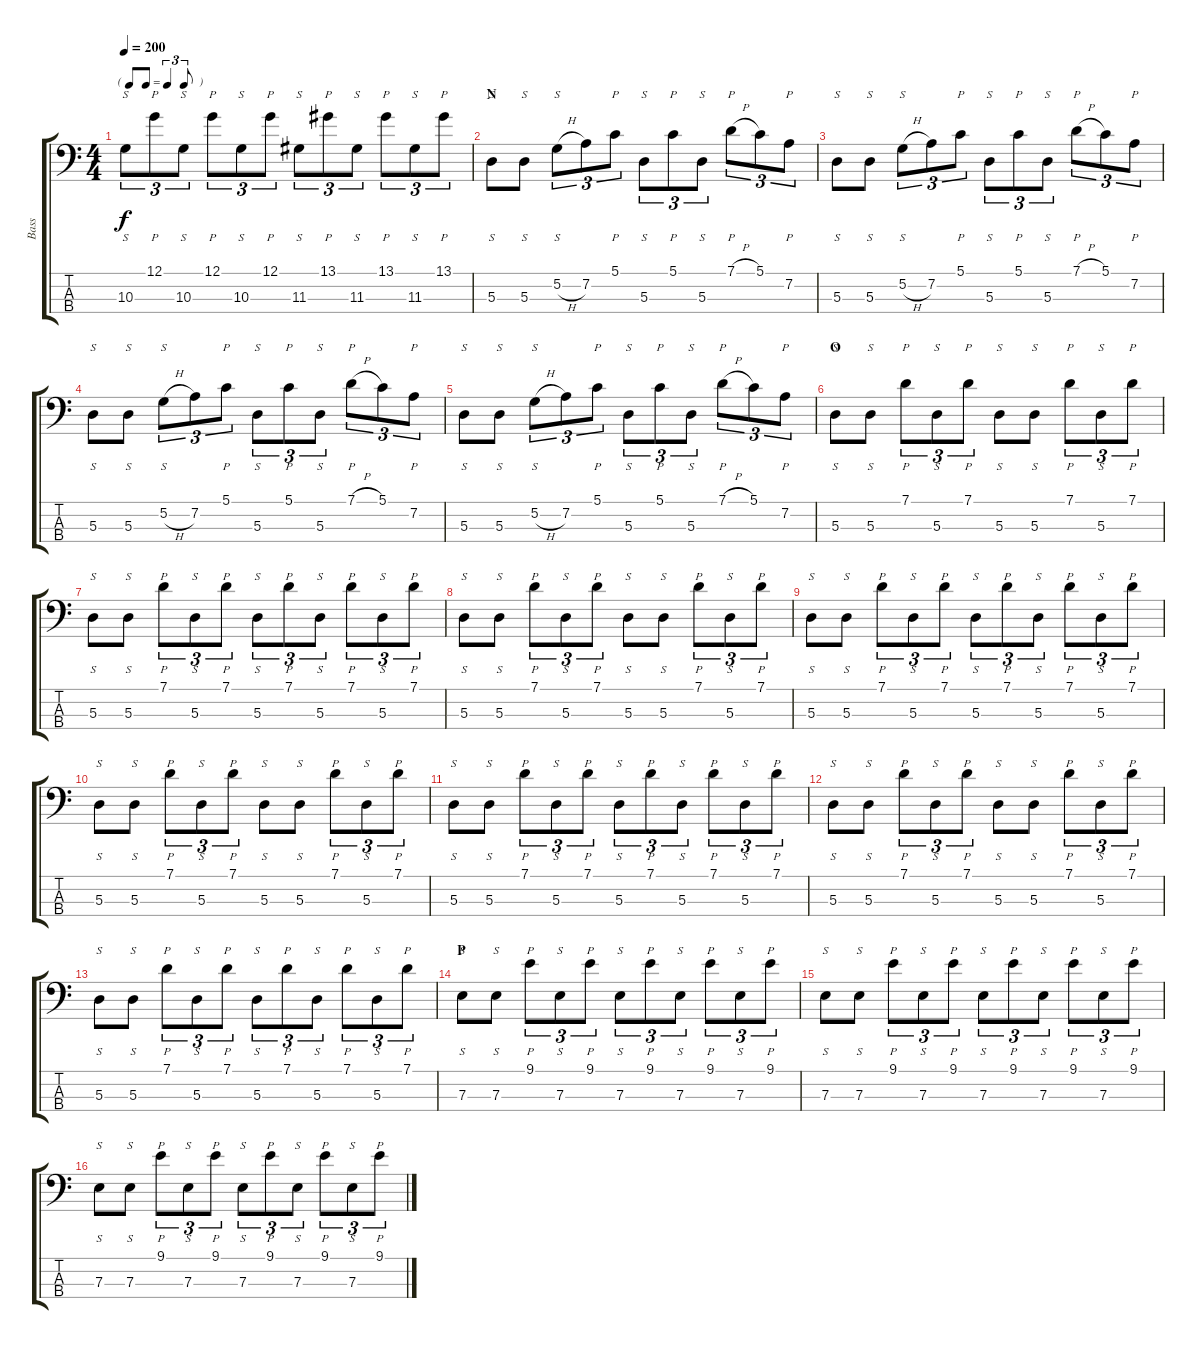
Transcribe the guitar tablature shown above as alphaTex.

\track ("Bass" "Bass") {instrument slapbass1}
\staff {score tabs}
\tuning (G2 D2 A1 E1) {hide}
\ts (4 4)
\tf triplet8th
\tempo 200
\clef f4
\ks c
10.3.8{s tu (3 2) dy f} 12.1.8{p tu (3 2)} 10.3.8{s tu (3 2)} 12.1.8{p tu (3 2)} 10.3.8{s tu (3 2)} 12.1.8{p tu (3 2)} 11.3.8{s tu (3 2)} 13.1.8{p tu (3 2)} 11.3.8{s tu (3 2)} 13.1.8{p tu (3 2)} 11.3.8{s tu (3 2)} 13.1.8{p tu (3 2)} |
\section ("" "N")
5.3.8{s} 5.3.8{s} 5.2{h}.8{s tu (3 2)} 7.2.8{tu (3 2)} 5.1.8{p tu (3 2)} 5.3.8{s tu (3 2)} 5.1.8{p tu (3 2)} 5.3.8{s tu (3 2)} 7.1{h}.8{p tu (3 2)} 5.1.8{tu (3 2)} 7.2.8{p tu (3 2)} |
5.3.8{s} 5.3.8{s} 5.2{h}.8{s tu (3 2)} 7.2.8{tu (3 2)} 5.1.8{p tu (3 2)} 5.3.8{s tu (3 2)} 5.1.8{p tu (3 2)} 5.3.8{s tu (3 2)} 7.1{h}.8{p tu (3 2)} 5.1.8{tu (3 2)} 7.2.8{p tu (3 2)} |
5.3.8{s} 5.3.8{s} 5.2{h}.8{s tu (3 2)} 7.2.8{tu (3 2)} 5.1.8{p tu (3 2)} 5.3.8{s tu (3 2)} 5.1.8{p tu (3 2)} 5.3.8{s tu (3 2)} 7.1{h}.8{p tu (3 2)} 5.1.8{tu (3 2)} 7.2.8{p tu (3 2)} |
5.3.8{s} 5.3.8{s} 5.2{h}.8{s tu (3 2)} 7.2.8{tu (3 2)} 5.1.8{p tu (3 2)} 5.3.8{s tu (3 2)} 5.1.8{p tu (3 2)} 5.3.8{s tu (3 2)} 7.1{h}.8{p tu (3 2)} 5.1.8{tu (3 2)} 7.2.8{p tu (3 2)} |
\section ("" "O")
5.3.8{s} 5.3.8{s} 7.1.8{p tu (3 2)} 5.3.8{s tu (3 2)} 7.1.8{p tu (3 2)} 5.3.8{s} 5.3.8{s} 7.1.8{p tu (3 2)} 5.3.8{s tu (3 2)} 7.1.8{p tu (3 2)} |
5.3.8{s} 5.3.8{s} 7.1.8{p tu (3 2)} 5.3.8{s tu (3 2)} 7.1.8{p tu (3 2)} 5.3.8{s tu (3 2)} 7.1.8{p tu (3 2)} 5.3.8{s tu (3 2)} 7.1.8{p tu (3 2)} 5.3.8{s tu (3 2)} 7.1.8{p tu (3 2)} |
5.3.8{s} 5.3.8{s} 7.1.8{p tu (3 2)} 5.3.8{s tu (3 2)} 7.1.8{p tu (3 2)} 5.3.8{s} 5.3.8{s} 7.1.8{p tu (3 2)} 5.3.8{s tu (3 2)} 7.1.8{p tu (3 2)} |
5.3.8{s} 5.3.8{s} 7.1.8{p tu (3 2)} 5.3.8{s tu (3 2)} 7.1.8{p tu (3 2)} 5.3.8{s tu (3 2)} 7.1.8{p tu (3 2)} 5.3.8{s tu (3 2)} 7.1.8{p tu (3 2)} 5.3.8{s tu (3 2)} 7.1.8{p tu (3 2)} |
5.3.8{s} 5.3.8{s} 7.1.8{p tu (3 2)} 5.3.8{s tu (3 2)} 7.1.8{p tu (3 2)} 5.3.8{s} 5.3.8{s} 7.1.8{p tu (3 2)} 5.3.8{s tu (3 2)} 7.1.8{p tu (3 2)} |
5.3.8{s} 5.3.8{s} 7.1.8{p tu (3 2)} 5.3.8{s tu (3 2)} 7.1.8{p tu (3 2)} 5.3.8{s tu (3 2)} 7.1.8{p tu (3 2)} 5.3.8{s tu (3 2)} 7.1.8{p tu (3 2)} 5.3.8{s tu (3 2)} 7.1.8{p tu (3 2)} |
5.3.8{s} 5.3.8{s} 7.1.8{p tu (3 2)} 5.3.8{s tu (3 2)} 7.1.8{p tu (3 2)} 5.3.8{s} 5.3.8{s} 7.1.8{p tu (3 2)} 5.3.8{s tu (3 2)} 7.1.8{p tu (3 2)} |
5.3.8{s} 5.3.8{s} 7.1.8{p tu (3 2)} 5.3.8{s tu (3 2)} 7.1.8{p tu (3 2)} 5.3.8{s tu (3 2)} 7.1.8{p tu (3 2)} 5.3.8{s tu (3 2)} 7.1.8{p tu (3 2)} 5.3.8{s tu (3 2)} 7.1.8{p tu (3 2)} |
\section ("" "P")
7.3.8{s} 7.3.8{s} 9.1.8{p tu (3 2)} 7.3.8{s tu (3 2)} 9.1.8{p tu (3 2)} 7.3.8{s tu (3 2)} 9.1.8{p tu (3 2)} 7.3.8{s tu (3 2)} 9.1.8{p tu (3 2)} 7.3.8{s tu (3 2)} 9.1.8{p tu (3 2)} |
7.3.8{s} 7.3.8{s} 9.1.8{p tu (3 2)} 7.3.8{s tu (3 2)} 9.1.8{p tu (3 2)} 7.3.8{s tu (3 2)} 9.1.8{p tu (3 2)} 7.3.8{s tu (3 2)} 9.1.8{p tu (3 2)} 7.3.8{s tu (3 2)} 9.1.8{p tu (3 2)} |
7.3.8{s} 7.3.8{s} 9.1.8{p tu (3 2)} 7.3.8{s tu (3 2)} 9.1.8{p tu (3 2)} 7.3.8{s tu (3 2)} 9.1.8{p tu (3 2)} 7.3.8{s tu (3 2)} 9.1.8{p tu (3 2)} 7.3.8{s tu (3 2)} 9.1.8{p tu (3 2)}
